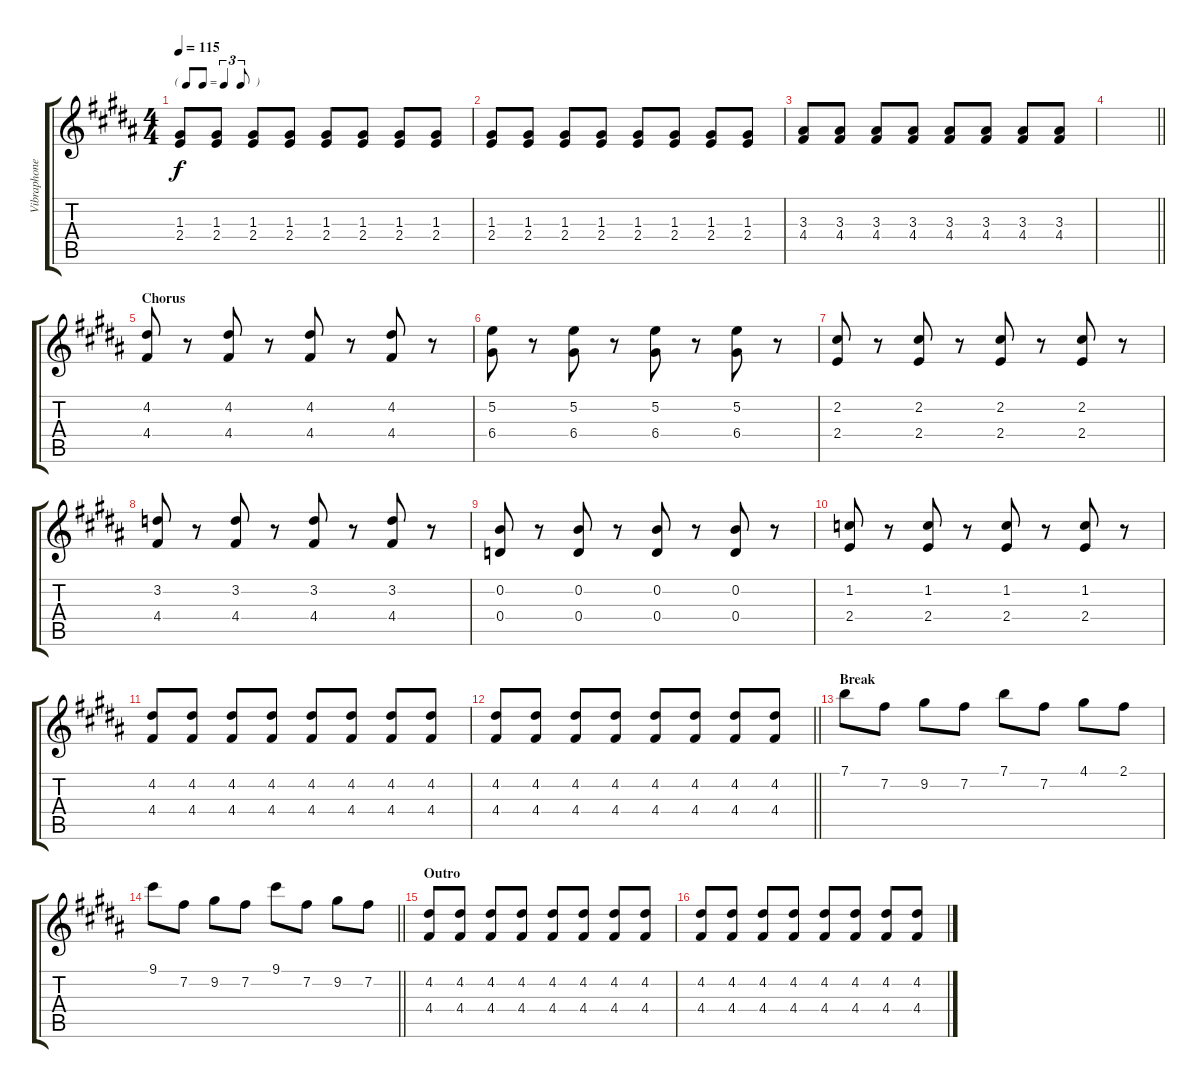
\track ("Vibraphone" "Vibraphone") {instrument vibraphone}
\staff {score tabs}
\tuning (E5 B4 G4 D4 A3 E3) {hide}
\ts (4 4)
\tf triplet8th
\tempo 115
\clef g2
\ks b
(1.3 2.4).8{dy f} (1.3 2.4).8 (1.3 2.4).8 (1.3 2.4).8 (1.3 2.4).8 (1.3 2.4).8 (1.3 2.4).8 (1.3 2.4).8 |
(1.3 2.4).8 (1.3 2.4).8 (1.3 2.4).8 (1.3 2.4).8 (1.3 2.4).8 (1.3 2.4).8 (1.3 2.4).8 (1.3 2.4).8 |
(3.3 4.4).8 (3.3 4.4).8 (3.3 4.4).8 (3.3 4.4).8 (3.3 4.4).8 (3.3 4.4).8 (3.3 4.4).8 (3.3 4.4).8 |
\barLineRight lightlight
|
\section ("" "Chorus")
(4.2 4.4).8 r.8 (4.2 4.4).8 r.8 (4.2 4.4).8 r.8 (4.2 4.4).8 r.8 |
(5.2 6.4).8 r.8 (5.2 6.4).8 r.8 (5.2 6.4).8 r.8 (5.2 6.4).8 r.8 |
(2.2 2.4).8 r.8 (2.2 2.4).8 r.8 (2.2 2.4).8 r.8 (2.2 2.4).8 r.8 |
(3.2 4.4).8 r.8 (3.2 4.4).8 r.8 (3.2 4.4).8 r.8 (3.2 4.4).8 r.8 |
(0.2 0.4).8 r.8 (0.2 0.4).8 r.8 (0.2 0.4).8 r.8 (0.2 0.4).8 r.8 |
(1.2 2.4).8 r.8 (1.2 2.4).8 r.8 (1.2 2.4).8 r.8 (1.2 2.4).8 r.8 |
(4.2 4.4).8 (4.2 4.4).8 (4.2 4.4).8 (4.2 4.4).8 (4.2 4.4).8 (4.2 4.4).8 (4.2 4.4).8 (4.2 4.4).8 |
\barLineRight lightlight
(4.2 4.4).8 (4.2 4.4).8 (4.2 4.4).8 (4.2 4.4).8 (4.2 4.4).8 (4.2 4.4).8 (4.2 4.4).8 (4.2 4.4).8 |
\section ("" "Break")
7.1.8 7.2.8 9.2.8 7.2.8 7.1.8 7.2.8 4.1.8 2.1.8 |
\barLineRight lightlight
9.1.8 7.2.8 9.2.8 7.2.8 9.1.8 7.2.8 9.2.8 7.2.8 |
\section ("" "Outro")
(4.2 4.4).8 (4.2 4.4).8 (4.2 4.4).8 (4.2 4.4).8 (4.2 4.4).8 (4.2 4.4).8 (4.2 4.4).8 (4.2 4.4).8 |
(4.2 4.4).8 (4.2 4.4).8 (4.2 4.4).8 (4.2 4.4).8 (4.2 4.4).8 (4.2 4.4).8 (4.2 4.4).8 (4.2 4.4).8
